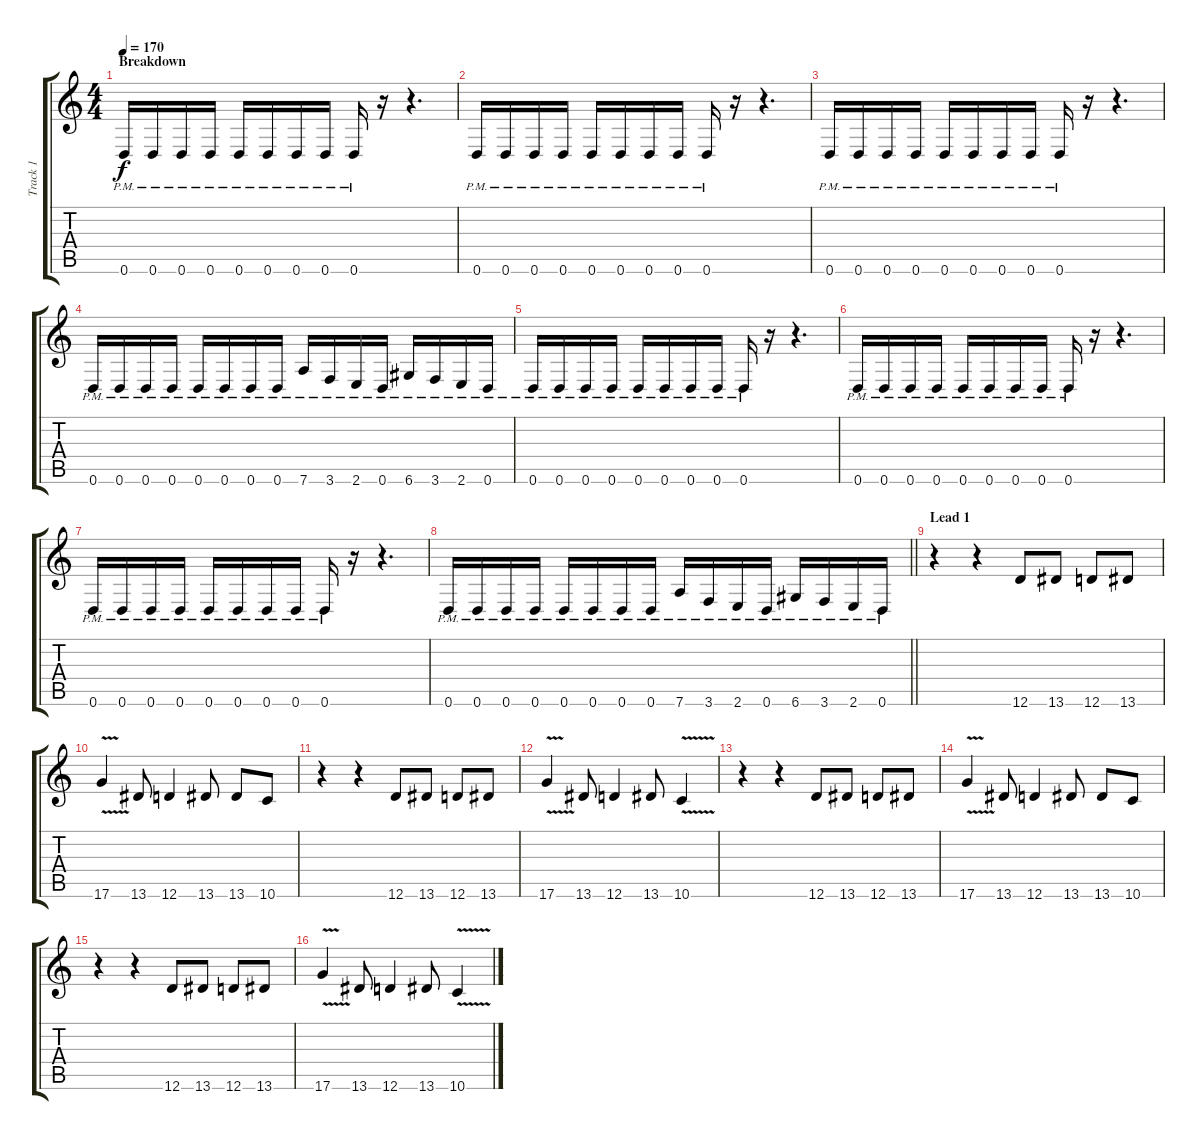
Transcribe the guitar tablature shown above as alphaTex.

\track ("Track 1" "Track 1") {instrument overdrivenguitar}
\staff {score tabs}
\tuning (E4 B3 G3 D3 A2 D2) {hide}
\ts (4 4)
\section ("" "Breakdown")
\tempo 170
\clef g2
\ks c
0.6{pm}.16{dy f} 0.6{pm}.16 0.6{pm}.16 0.6{pm}.16 0.6{pm}.16 0.6{pm}.16 0.6{pm}.16 0.6{pm}.16 0.6{pm}.16 r.16 r.4{d} |
0.6{pm}.16 0.6{pm}.16 0.6{pm}.16 0.6{pm}.16 0.6{pm}.16 0.6{pm}.16 0.6{pm}.16 0.6{pm}.16 0.6{pm}.16 r.16 r.4{d} |
0.6{pm}.16 0.6{pm}.16 0.6{pm}.16 0.6{pm}.16 0.6{pm}.16 0.6{pm}.16 0.6{pm}.16 0.6{pm}.16 0.6{pm}.16 r.16 r.4{d} |
0.6{pm}.16 0.6{pm}.16 0.6{pm}.16 0.6{pm}.16 0.6{pm}.16 0.6{pm}.16 0.6{pm}.16 0.6{pm}.16 7.6{pm}.16 3.6{pm}.16 2.6{pm}.16 0.6{pm}.16 6.6{pm}.16 3.6{pm}.16 2.6{pm}.16 0.6{pm}.16 |
0.6{pm}.16 0.6{pm}.16 0.6{pm}.16 0.6{pm}.16 0.6{pm}.16 0.6{pm}.16 0.6{pm}.16 0.6{pm}.16 0.6{pm}.16 r.16 r.4{d} |
0.6{pm}.16 0.6{pm}.16 0.6{pm}.16 0.6{pm}.16 0.6{pm}.16 0.6{pm}.16 0.6{pm}.16 0.6{pm}.16 0.6{pm}.16 r.16 r.4{d} |
0.6{pm}.16 0.6{pm}.16 0.6{pm}.16 0.6{pm}.16 0.6{pm}.16 0.6{pm}.16 0.6{pm}.16 0.6{pm}.16 0.6{pm}.16 r.16 r.4{d} |
\barLineRight lightlight
0.6{pm}.16 0.6{pm}.16 0.6{pm}.16 0.6{pm}.16 0.6{pm}.16 0.6{pm}.16 0.6{pm}.16 0.6{pm}.16 7.6{pm}.16 3.6{pm}.16 2.6{pm}.16 0.6{pm}.16 6.6{pm}.16 3.6{pm}.16 2.6{pm}.16 0.6{pm}.16 |
\section ("" "Lead 1")
r.4 r.4 12.6.8 13.6.8 12.6.8 13.6.8 |
17.6{v}.4 13.6.8 12.6.4 13.6.8 13.6.8 10.6.8 |
r.4 r.4 12.6.8 13.6.8 12.6.8 13.6.8 |
17.6{v}.4 13.6.8 12.6.4 13.6.8 10.6{v}.4 |
r.4 r.4 12.6.8 13.6.8 12.6.8 13.6.8 |
17.6{v}.4 13.6.8 12.6.4 13.6.8 13.6.8 10.6.8 |
r.4 r.4 12.6.8 13.6.8 12.6.8 13.6.8 |
17.6{v}.4 13.6.8 12.6.4 13.6.8 10.6{v}.4
